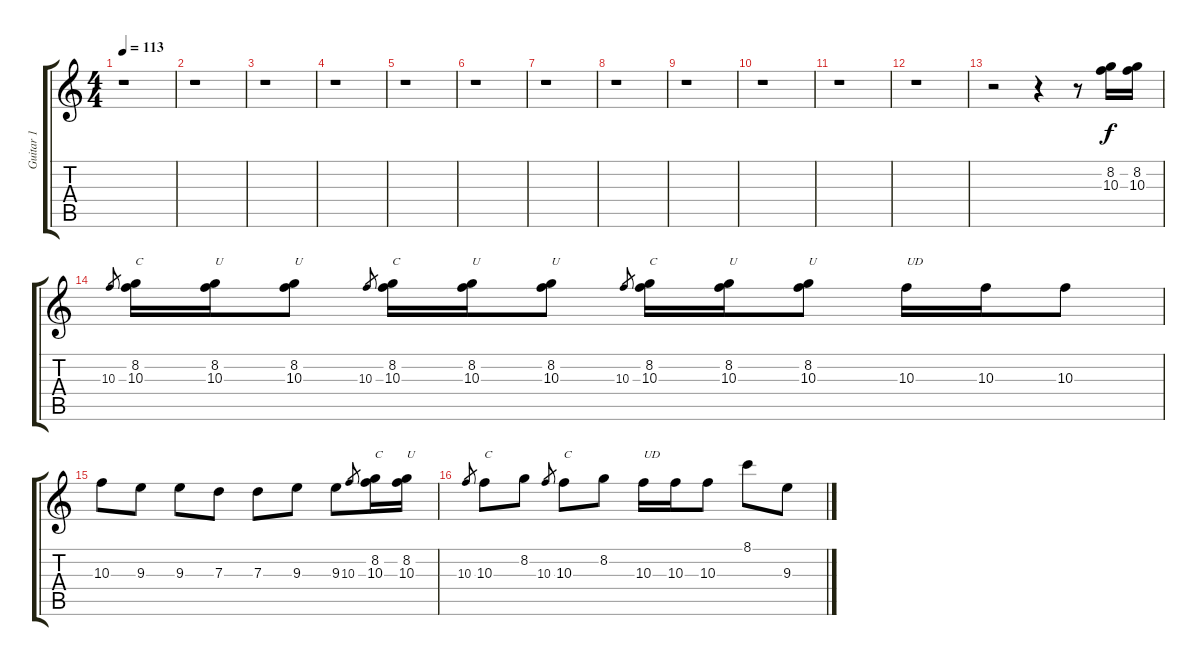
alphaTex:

\track ("Guitar 1" "Guitar 1") {instrument distortionguitar}
\staff {score tabs}
\tuning (E4 B3 G3 D3 A2 E2) {hide}
\ts (4 4)
\tempo 113
\clef g2
\ks c
r.1{dy f} |
r.1 |
r.1 |
r.1 |
r.1 |
r.1 |
r.1 |
r.1 |
r.1 |
r.1 |
r.1 |
r.1 |
r.2 r.4{volume 15} r.8 (8.2 10.3).16 (8.2 10.3).16 |
10.3.8{gr} (8.2 10.3).16{txt "C"} (8.2 10.3).16{txt "U"} (8.2 10.3).8{txt "U"} 10.3.8{gr} (8.2 10.3).16{txt "C"} (8.2 10.3).16{txt "U"} (8.2 10.3).8{txt "U"} 10.3.8{gr} (8.2 10.3).16{txt "C"} (8.2 10.3).16{txt "U"} (8.2 10.3).8{txt "U"} 10.3.16{txt "UD"} 10.3.16 10.3.8 |
10.3.8 9.3.8 9.3.8 7.3.8 7.3.8 9.3.8 9.3.8 10.3.8{gr} (8.2 10.3).16{txt "C"} (8.2 10.3).16{txt "U"} |
10.3.8{gr} 10.3.8{txt "C"} 8.2.8 10.3.8{gr} 10.3.8{txt "C"} 8.2.8 10.3.16{txt "UD"} 10.3.16 10.3.8 8.1.8 9.3.8
